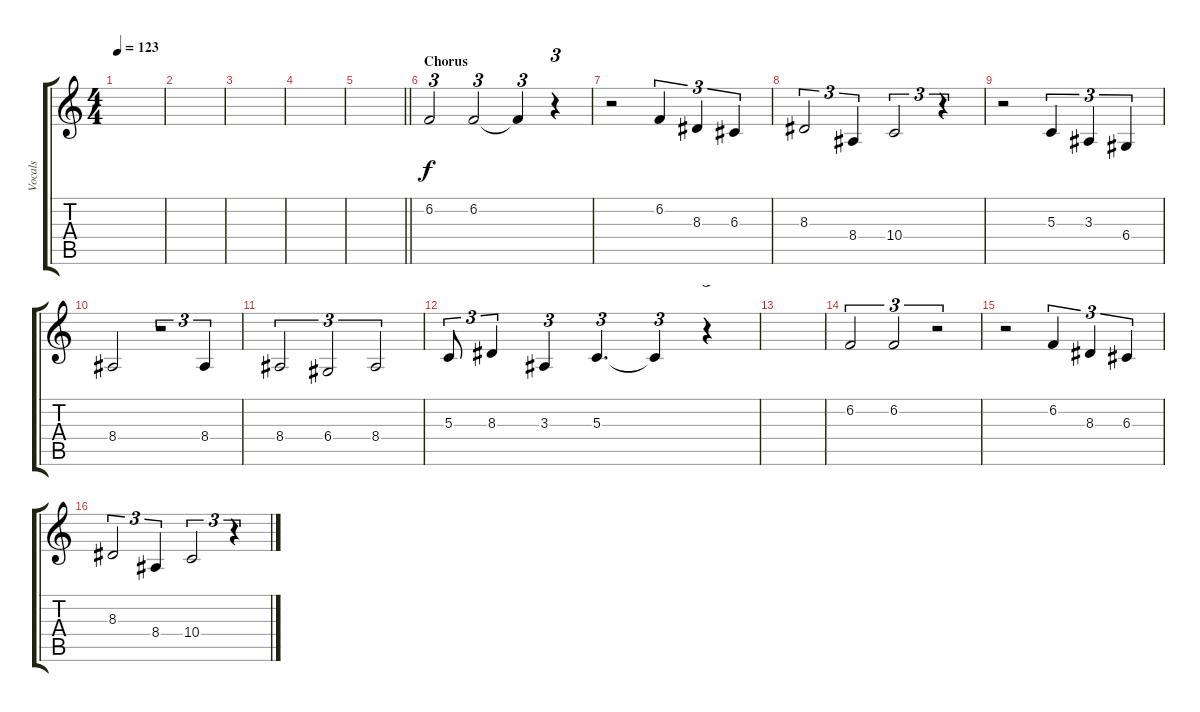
\track ("Vocals" "Vocals") {instrument altosax}
\staff {score tabs}
\tuning (E4 B3 G3 D3 A2 E2) {hide}
\ts (4 4)
\tempo 123
\clef g2
\ks c
|
|
|
|
\barLineRight lightlight
|
\section ("" "Chorus")
6.2.2{tu (3 2)} 6.2.2{tu (3 2)} 6.2{t}.4{tu (3 2)} r.4{tu (3 2)} |
r.2 6.2.4{tu (3 2)} 8.3.4{tu (3 2)} 6.3.4{tu (3 2)} |
8.3.2{tu (3 2)} 8.4.4{tu (3 2)} 10.4.2{tu (3 2)} r.4{tu (3 2)} |
r.2 5.3.4{tu (3 2)} 3.3.4{tu (3 2)} 6.4.4{tu (3 2)} |
8.4.2 r.2{tu (3 2)} 8.4.4{tu (3 2)} |
8.4.2{tu (3 2)} 6.4.2{tu (3 2)} 8.4.2{tu (3 2)} |
5.3.8{tu (3 2)} 8.3.4{tu (3 2)} 3.3.4{tu (3 2)} 5.3.4{d tu (3 2)} 5.3{t}.4{tu (3 2)} r.4{tu (3 2)} |
|
6.2.2{tu (3 2)} 6.2.2{tu (3 2)} r.2{tu (3 2)} |
r.2 6.2.4{tu (3 2)} 8.3.4{tu (3 2)} 6.3.4{tu (3 2)} |
8.3.2{tu (3 2)} 8.4.4{tu (3 2)} 10.4.2{tu (3 2)} r.4{tu (3 2)}
